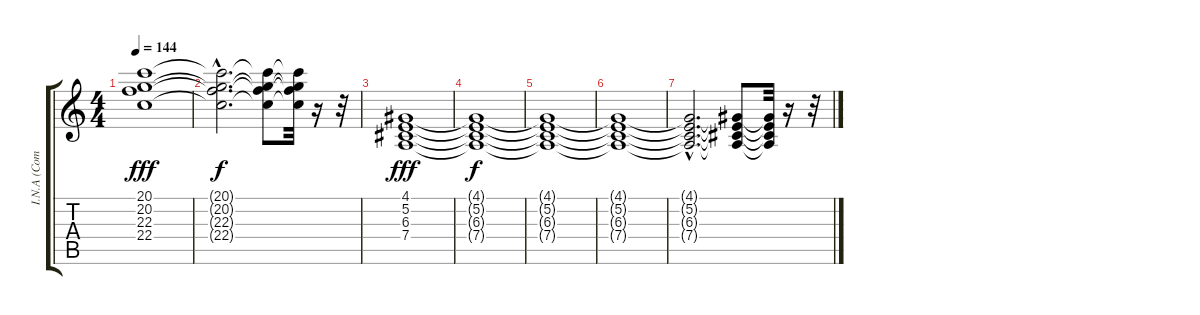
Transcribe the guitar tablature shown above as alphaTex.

\track ("I.N.A (Computer effects)" "I.N.A (Com") {instrument fx6goblins}
\staff {score tabs}
\tuning (E4 B3 G3 D3 A2 E2) {hide}
\ts (4 4)
\tempo 144
\clef g2
\ks c
(20.1 20.2 22.3 22.4).1{dy fff} |
(20.1{hac t} 20.2{hac t} 22.3{hac t} 22.4{hac t}).2{d dy f} (20.1{t} 20.2{t} 22.3{t} 22.4{t}).8 (20.1{t} 20.2{t} 22.3{t} 22.4{t}).32 r.16 r.32 |
(4.1 5.2 6.3 7.4).1{dy fff volume 5 instrument lead2sawtooth} |
(4.1{t} 5.2{t} 6.3{t} 7.4{t}).1{dy f} |
(4.1{t} 5.2{t} 6.3{t} 7.4{t}).1 |
(4.1{t} 5.2{t} 6.3{t} 7.4{t}).1 |
(4.1{hac t} 5.2{hac t} 6.3{hac t} 7.4{hac t}).2{d} (4.1{t} 5.2{t} 6.3{t} 7.4{t}).8 (4.1{t} 5.2{t} 6.3{t} 7.4{t}).32 r.16 r.32
